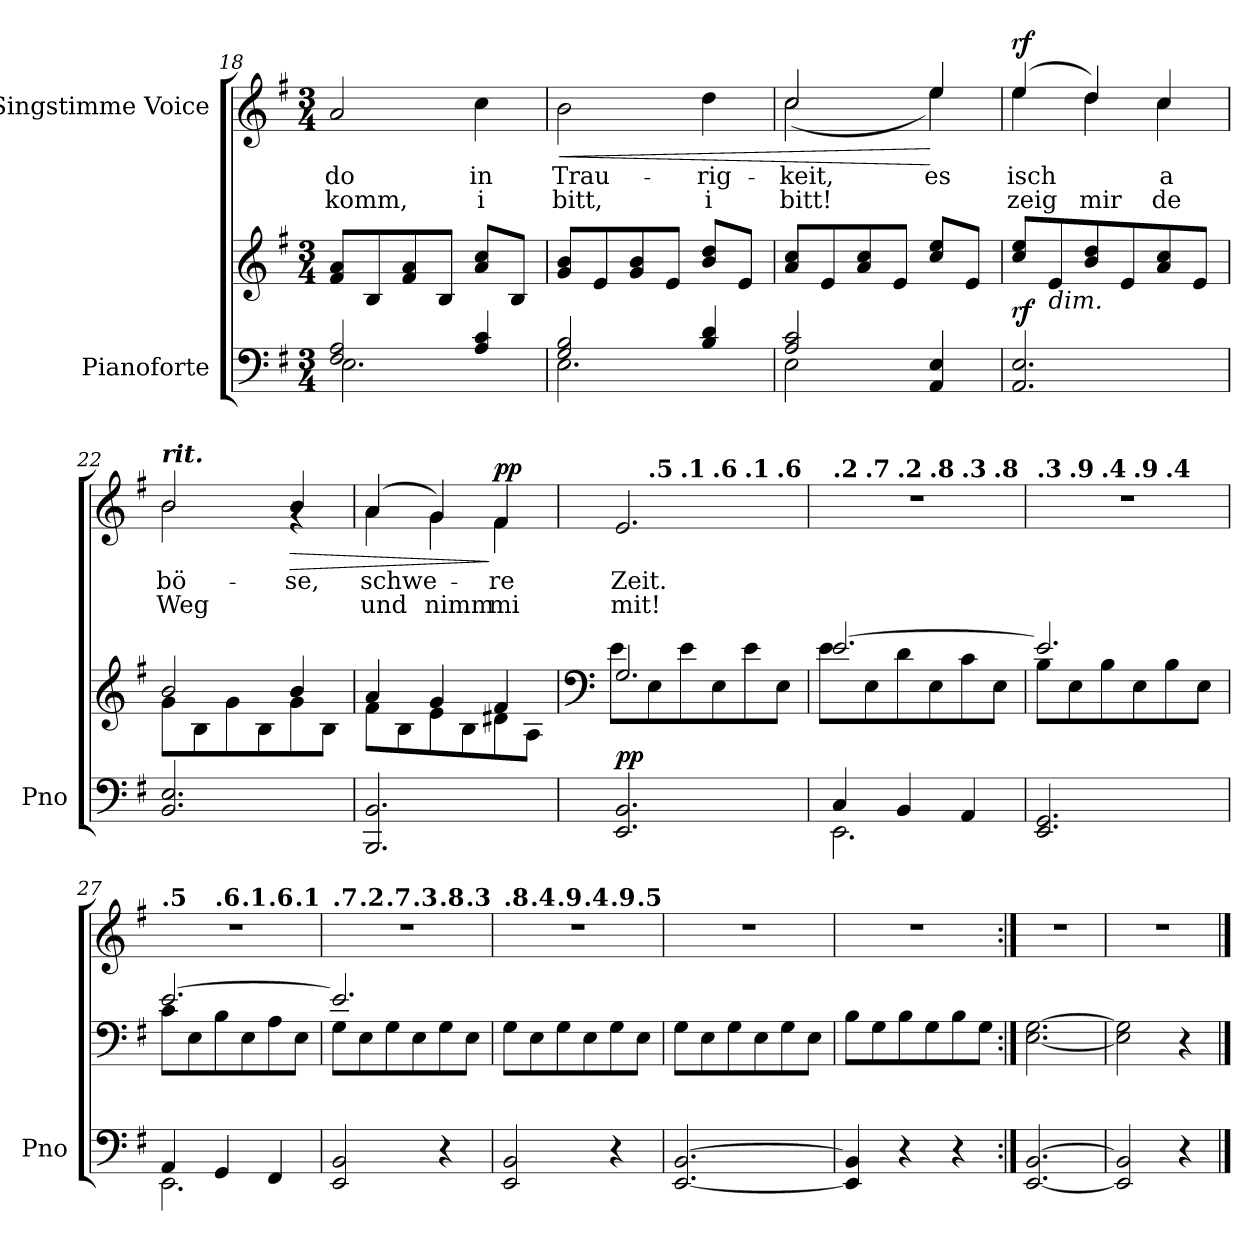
**kern	**kern	**dynam	**kern	**text	**text	**dynam
*part2	*part2	*part2	*part1	*part1	*part1	*part1
*staff3	*staff2	*staff2/3	*staff1	*staff1	*staff1	*staff1
*I"Pianoforte	*	*	*I"Singstimme Voice	*	*	*
*I'Pno	*	*	*	*	*	*
*clefF4	*clefG2	*	*clefG2	*	*	*
*k[f#]	*k[f#]	*	*k[f#]	*	*	*
*M3/4	*M3/4	*	*M3/4	*	*	*
=18	=18	=18	=18	=18	=18	=18
*^	*	*	*	*	*	*
!	!	!	!	!	!LO:LY:b	!LO:LY:b	!
2F#/ 2A/	2.E\	8f#/ 8a/L	.	2a/	do	komm,	.
.	.	8B/	.	.	.	.	.
.	.	8f#/ 8a/	.	.	.	.	.
.	.	8B/J	.	.	.	.	.
!	!	!	!	!	!LO:LY:b	!LO:LY:b	!
4A/ 4c/	.	8a/ 8cc/L	.	4cc\	in	i	.
.	.	8B/J	.	.	.	.	.
=19	=19	=19	=19	=19	=19	=19	=19
!	!	!	!	!	!LO:LY:b	!LO:LY:b	!LO:HP:b
2G/ 2B/	2.E\	8g/ 8b/L	.	2b\	Trau-	bitt,	<
.	.	8e/	.	.	.	.	.
.	.	8g/ 8b/	.	.	.	.	.
.	.	8e/J	.	.	.	.	.
!	!	!	!	!	!LO:LY:b	!LO:LY:b	!
4B/ 4d/	.	8b/ 8dd/L	.	4dd\	-rig-	i	.
.	.	8e/J	.	.	.	.	.
=20	=20	=20	=20	=20	=20	=20	=20
!	!	!	!	!	!LO:LY:b	!LO:LY:b	!
*	*	*	*	*^	*	*	*
2A/ 2c/	2E\	8a/ 8cc/L	.	2cc/	(<2cc\	-keit,	bitt!	.
.	.	8e/	.	.	.	.	.	.
.	.	8a/ 8cc/	.	.	.	.	.	.
.	.	8e/J	.	.	.	.	.	.
!	!	!	!	!	!	!LO:LY:b	!	!
4AA/ 4E/	4ryy	8cc/ 8ee/L	.	4ee/	4ee\)	es	.	[
.	.	8e/J	.	.	.	.	.	.
*v	*v	*	*	*	*	*	*	*
!!LO:LB:g=z	!!
=21	=21	=21	=21	=21	=21	=21	=21
!	!	!LO:DY:a=2	!	!	!LO:LY:b	!LO:LY:b	!LO:DY:a
2.AA/ 2.E/	8cc/ 8ee/L	rf	(>4ee/	4ee\	isch	zeig	rf
!	!LO:TX:b:i:t=dim.	!	!	!	!	!	!
.	8e/	.	.	.	.	.	.
!	!	!	!	!	!	!LO:LY:b	!
.	8b/ 8dd/	.	4dd/)	4dd\	.	mir	.
.	8e/	.	.	.	.	.	.
!	!	!	!	!	!LO:LY:b	!LO:LY:b	!
.	8a/ 8cc/	.	4cc/	4cc\	a	de	.
.	8e/J	.	.	.	.	.	.
=22	=22	=22	=22	=22	=22	=22	=22
*	*^	*	*	*	*	*	*
!	!	!	!	!LO:TX:a:Bi:t=rit.	!	!	!	!
!	!	!	!	!	!	!LO:LY:b	!LO:LY:b	!
2.BB/ 2.E/	2b/	8g\L	.	2b/	2b\	bö-	Weg	.
.	.	8B\	.	.	.	.	.	.
.	.	8g\	.	.	.	.	.	.
.	.	8B\	.	.	.	.	.	.
!	!	!	!	!	!	!LO:LY:b	!	!LO:HP:b
.	4b/	8g\	.	4b/	4rg	-se,	.	>
.	.	8B\J	.	.	.	.	.	.
=23	=23	=23	=23	=23	=23	=23	=23	=23
!	!	!	!	!	!	!LO:LY:b	!LO:LY:b	!
2.BBB/ 2.BB/	4a/	8f#\L	.	(>4a/	4a\	schwe-	und	.
.	.	8B\	.	.	.	.	.	.
!	!	!	!	!	!	!	!LO:LY:b	!
.	4g/	8e\	.	4g/)	4g\	.	nimm	.
.	.	8B\	.	.	.	.	.	.
!	!	!	!	!	!	!LO:LY:b	!LO:LY:b	!LO:DY:n=1:a
.	4f#/	8d#X\	.	4f#/	4f#\	-re	mi	] pp
.	.	8A\J	.	.	.	.	.	.
*	*	*	*	*v	*v	*	*	*
=24	=24	=24	=24	=24	=24	=24	=24
*	*clefF4	*	*	*	*	*	*
*	*	*	*	*MM120	*	*	*
!	!	!	!LO:DY:a=2	!	!LO:LY:b	!LO:LY:b	!
*	*	*	*	*^	*	*	*
*	*	*	*	*	*^	*	*	*
*	*	*	*	*	*	*^	*	*	*
*	*	*	*	*	*	*	*^	*	*	*
2.EE/ 2.BB/	2.G/	8e\L	pp	2.e/	8ryy	4ryy	4.ryy	2ryy	Zeit.	mit!	.
*	*	*	*	*MM121	*	*	*	*	*	*	*
!	!	!	!	!	!LO:TX:a:B:t=.5	!	!	!	!	!	!
.	.	8E\	.	.	2ryy	.	.	.	.	.	.
*	*	*	*	*MM123	*	*	*	*	*	*	*
!	!	!	!	!	!	!LO:TX:a:B:t=.1	!	!	!	!	!
.	.	8e\	.	.	.	2ryy	.	.	.	.	.
*	*	*	*	*MM124	*	*	*	*	*	*	*
!	!	!	!	!	!	!	!LO:TX:a:B:t=.6	!	!	!	!
.	.	8E\	.	.	.	.	4.ryy	.	.	.	.
*	*	*	*	*MM126	*	*	*	*	*	*	*
!	!	!	!	!	!	!	!	!LO:TX:a:B:t=.1	!	!	!
.	.	8e\	.	.	.	.	.	4ryy	.	.	.
*	*	*	*	*MM127	*	*	*	*	*	*	*
!	!	!	!	!	!LO:TX:a:B:t=.6	!	!	!	!	!	!
.	.	8E\J	.	.	8ryy	.	.	.	.	.	.
=25	=25	=25	=25	=25	=25	=25	=25	=25	=25	=25	=25
*	*	*	*	*MM129	*	*	*	*	*	*	*
*^	*	*	*	*	*	*	*	*	*	*	*
!	!	!	!	!	!LO:TX:a:B:t=.2	!	!	!	!	!	!	!
4C/	2.EE\	[2.e/	8e\L	.	2.r	8ryy	4ryy	4.ryy	2ryy	.	.	.
*	*	*	*	*	*MM130	*	*	*	*	*	*	*
!	!	!	!	!	!	!LO:TX:a:B:t=.7	!	!	!	!	!	!
.	.	.	8E\	.	.	2ryy	.	.	.	.	.	.
*	*	*	*	*	*MM132	*	*	*	*	*	*	*
!	!	!	!	!	!	!	!LO:TX:a:B:t=.2	!	!	!	!	!
4BB/	.	.	8d\	.	.	.	2ryy	.	.	.	.	.
*	*	*	*	*	*MM133	*	*	*	*	*	*	*
!	!	!	!	!	!	!	!	!LO:TX:a:B:t=.8	!	!	!	!
.	.	.	8E\	.	.	.	.	4.ryy	.	.	.	.
*	*	*	*	*	*MM135	*	*	*	*	*	*	*
!	!	!	!	!	!	!	!	!	!LO:TX:a:B:t=.3	!	!	!
4AA/	.	.	8c\	.	.	.	.	.	4ryy	.	.	.
*	*	*	*	*	*MM136	*	*	*	*	*	*	*
!	!	!	!	!	!	!LO:TX:a:B:t=.8	!	!	!	!	!	!
.	.	.	8E\J	.	.	8ryy	.	.	.	.	.	.
*v	*v	*	*	*	*	*	*	*	*	*	*	*
=26	=26	=26	=26	=26	=26	=26	=26	=26	=26	=26	=26
*	*	*	*	*MM138	*	*	*	*	*	*	*
!	!	!	!	!LO:TX:a:B:t=.3	!	!	!	!	!	!	!
2.EE/ 2.GG/	2.e/]	8B\L	.	2.r	8ryy	4ryy	4.ryy	2ryy	.	.	.
*	*	*	*	*MM139	*	*	*	*	*	*	*
!	!	!	!	!	!LO:TX:a:B:t=.9	!	!	!	!	!	!
.	.	8E\	.	.	2ryy	.	.	.	.	.	.
*	*	*	*	*MM141	*	*	*	*	*	*	*
!	!	!	!	!	!	!LO:TX:a:B:t=.4	!	!	!	!	!
.	.	8B\	.	.	.	2ryy	.	.	.	.	.
*	*	*	*	*MM142	*	*	*	*	*	*	*
!	!	!	!	!	!	!	!LO:TX:a:B:t=.9	!	!	!	!
.	.	8E\	.	.	.	.	4.ryy	.	.	.	.
*	*	*	*	*MM144	*	*	*	*	*	*	*
!	!	!	!	!	!	!	!	!LO:TX:a:B:t=.4	!	!	!
.	.	8B\	.	.	.	.	.	4ryy	.	.	.
*	*	*	*	*MM146	*	*	*	*	*	*	*
.	.	8E\J	.	.	8ryy	.	.	.	.	.	.
*	*	*	*	*v	*v	*v	*v	*v	*	*	*
!!LO:PB:g=z
=27	=27	=27	=27	=27	=27	=27	=27
*	*	*	*	*MM147	*	*	*
*^	*	*	*	*^	*	*	*
*	*	*	*	*	*	*^	*	*	*
*	*	*	*	*	*	*	*^	*	*	*
*	*	*	*	*	*	*	*	*^	*	*	*
!	!	!	!	!	!LO:TX:a:B:t=.5	!	!	!	!	!	!	!
*	*	*	*	*	*	*	*	*	*^	*	*	*
4AA/	2.EE\	[2.e/	8c\L	.	2.r	4ryy	4.ryy	2ryy	2ryy	8ryy	.	.	.
*	*	*	*	*	*MM149	*	*	*	*	*	*	*	*
.	.	.	8E\	.	.	.	.	.	.	2ryy	.	.	.
*	*	*	*	*	*MM150	*	*	*	*	*	*	*	*
!	!	!	!	!	!	!LO:TX:a:B:t=.6	!	!	!	!	!	!	!
4GG/	.	.	8B\	.	.	2ryy	.	.	.	.	.	.	.
*	*	*	*	*	*MM152	*	*	*	*	*	*	*	*
!	!	!	!	!	!	!	!LO:TX:a:B:t=.1	!	!	!	!	!	!
.	.	.	8E\	.	.	.	4.ryy	.	.	.	.	.	.
*	*	*	*	*	*MM153	*	*	*	*	*	*	*	*
!	!	!	!	!	!	!	!	!LO:TX:a:B:t=.6	!	!	!	!	!
4FF#/	.	.	8A\	.	.	.	.	4ryy	8ryy	.	.	.	.
*	*	*	*	*	*MM155	*	*	*	*	*	*	*	*
!	!	!	!	!	!	!	!	!	!LO:TX:a:B:t=.1	!	!	!	!
.	.	.	8E\J	.	.	.	.	.	8ryy	8ryy	.	.	.
*v	*v	*	*	*	*v	*v	*v	*v	*v	*v	*	*	*
=28	=28	=28	=28	=28	=28	=28	=28
*	*	*	*	*MM156	*	*	*
*	*	*	*	*^	*	*	*
*	*	*	*	*	*^	*	*	*
*	*	*	*	*	*	*^	*	*	*
*	*	*	*	*	*	*	*^	*	*	*
*	*	*	*	*	*	*	*	*^	*	*	*
!	!	!	!	!LO:TX:a:B:t=.7	!	!	!	!	!	!	!	!
*	*	*	*	*	*	*	*	*v	*v	*	*	*
2EE/ 2BB/	2.e/]	8G\L	.	2.r	8ryy	4ryy	4.ryy	2ryy	.	.	.
*	*	*	*	*MM158	*	*	*	*	*	*	*
!	!	!	!	!	!LO:TX:a:B:t=.2	!	!	!	!	!	!
.	.	8E\	.	.	2ryy	.	.	.	.	.	.
*	*	*	*	*MM159	*	*	*	*	*	*	*
!	!	!	!	!	!	!LO:TX:a:B:t=.7	!	!	!	!	!
.	.	8G\	.	.	.	2ryy	.	.	.	.	.
*	*	*	*	*MM161	*	*	*	*	*	*	*
!	!	!	!	!	!	!	!LO:TX:a:B:t=.3	!	!	!	!
.	.	8E\	.	.	.	.	4.ryy	.	.	.	.
*	*	*	*	*MM162	*	*	*	*	*	*	*
!	!	!	!	!	!	!	!	!LO:TX:a:B:t=.8	!	!	!
4r	.	8G\	.	.	.	.	.	4ryy	.	.	.
*	*	*	*	*MM164	*	*	*	*	*	*	*
!	!	!	!	!	!LO:TX:a:B:t=.3	!	!	!	!	!	!
.	.	8E\J	.	.	8ryy	.	.	.	.	.	.
*	*v	*v	*	*	*	*	*	*	*	*	*
=29	=29	=29	=29	=29	=29	=29	=29	=29	=29	=29
*	*	*	*MM165	*	*	*	*	*	*	*
*	*^	*	*	*	*	*	*	*	*	*
!	!	!	!	!LO:TX:a:B:t=.8	!	!	!	!	!	!	!
*	*v	*v	*	*	*	*	*	*	*	*	*
2EE/ 2BB/	8G\L	.	2.r	8ryy	4ryy	4.ryy	2ryy	.	.	.
*	*	*	*MM167	*	*	*	*	*	*	*
!	!	!	!	!LO:TX:a:B:t=.4	!	!	!	!	!	!
.	8E\	.	.	2ryy	.	.	.	.	.	.
*	*	*	*MM168	*	*	*	*	*	*	*
!	!	!	!	!	!LO:TX:a:B:t=.9	!	!	!	!	!
.	8G\	.	.	.	2ryy	.	.	.	.	.
*	*	*	*MM170	*	*	*	*	*	*	*
!	!	!	!	!	!	!LO:TX:a:B:t=.4	!	!	!	!
.	8E\	.	.	.	.	4.ryy	.	.	.	.
*	*	*	*MM171	*	*	*	*	*	*	*
!	!	!	!	!	!	!	!LO:TX:a:B:t=.9	!	!	!
4r	8G\	.	.	.	.	.	4ryy	.	.	.
*	*	*	*MM173	*	*	*	*	*	*	*
!	!	!	!	!LO:TX:a:B:t=.5	!	!	!	!	!	!
.	8E\J	.	.	8ryy	.	.	.	.	.	.
*	*	*	*v	*v	*v	*v	*v	*	*	*
=30	=30	=30	=30	=30	=30	=30
*	*	*	*MM175	*	*	*
[2.EE/ [2.BB/	8G\L	.	2.r	.	.	.
.	8E\	.	.	.	.	.
.	8G\	.	.	.	.	.
.	8E\	.	.	.	.	.
.	8G\	.	.	.	.	.
.	8E\J	.	.	.	.	.
=31	=31	=31	=31	=31	=31	=31
4EE/] 4BB/]	8B\L	.	2.r	.	.	.
.	8G\	.	.	.	.	.
4r	8B\	.	.	.	.	.
.	8G\	.	.	.	.	.
4r	8B\	.	.	.	.	.
.	8G\J	.	.	.	.	.
=32:|!	=32:|!	=32:|!	=32:|!	=32:|!	=32:|!	=32:|!
[2.EE/ [2.BB/	[2.E\ [2.G\	.	2.r	.	.	.
=33	=33	=33	=33	=33	=33	=33
2EE/] 2BB/]	2E\] 2G\]	.	2.r	.	.	.
4r	4r	.	.	.	.	.
==	==	==	==	==	==	==
*-	*-	*-	*-	*-	*-	*-
